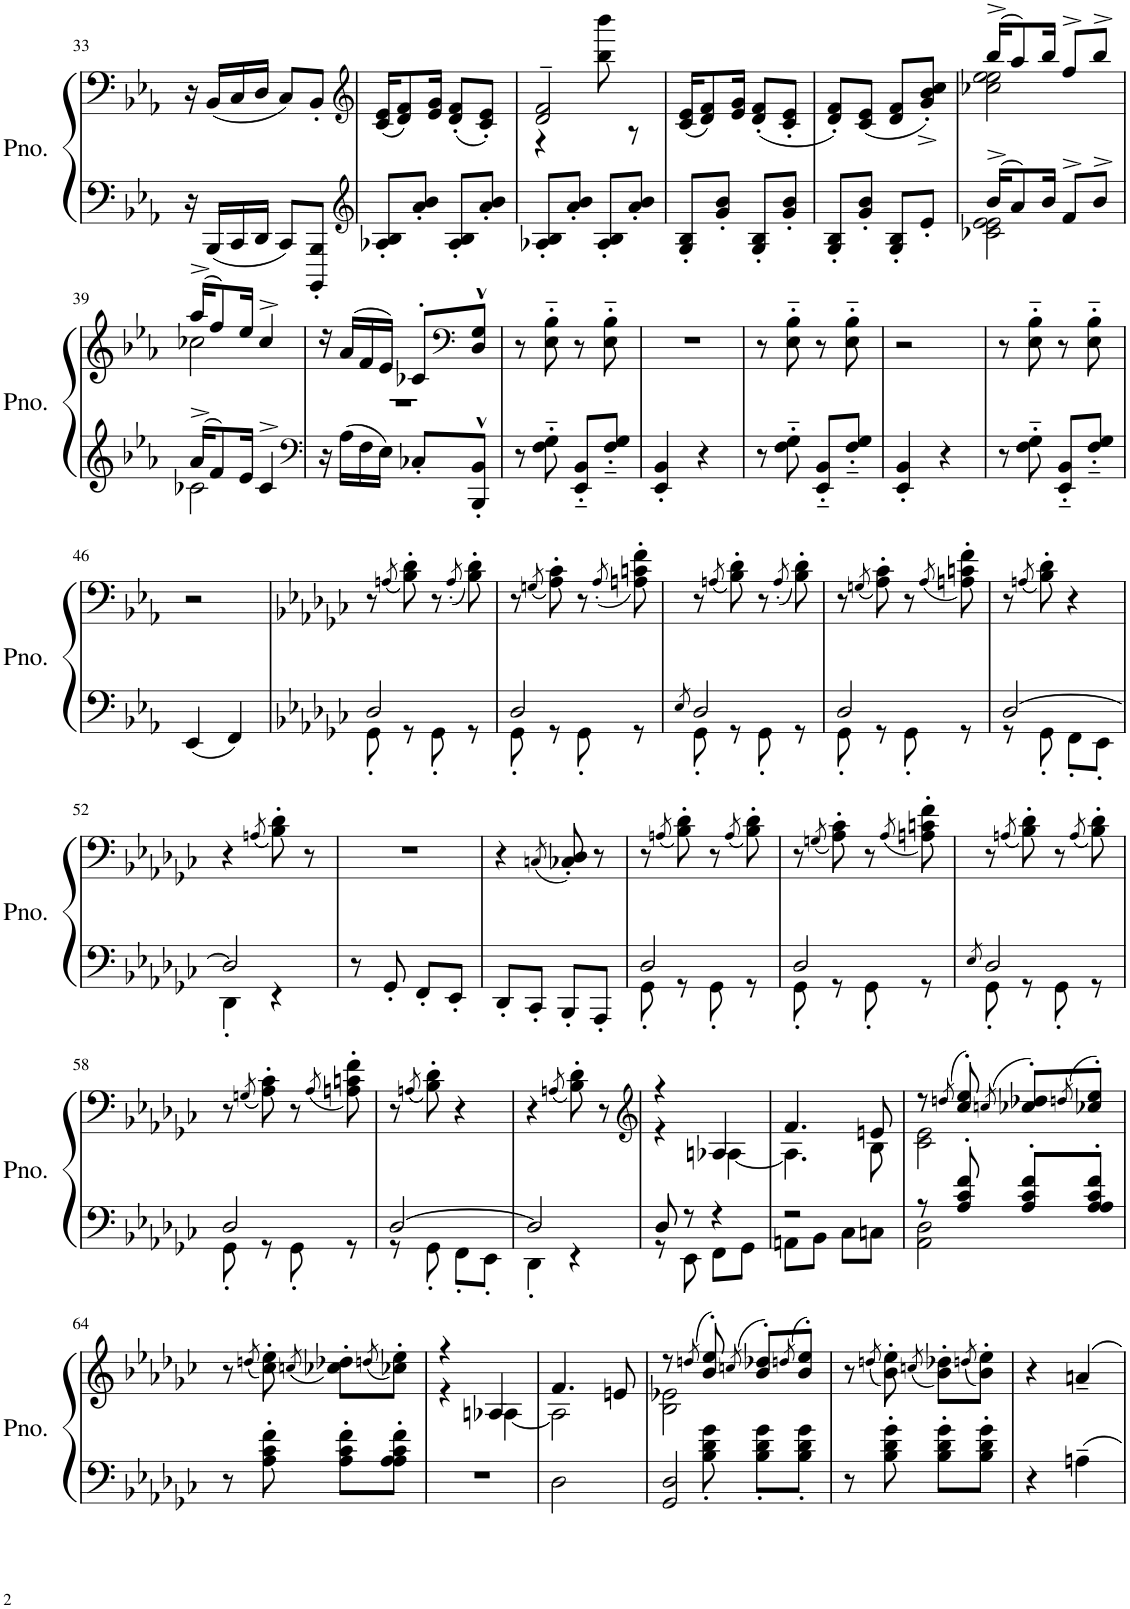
**kern	**kern
*part1	*part1
*staff2	*staff1
*I"Piano	*
*I'Pno.	*
!!LO:PB:g=z
*clefF4	*clefF4
*k[b-e-a-]	*k[b-e-a-]
*M2/4	*M2/4
=33	=33
16r	16r
16BBB-/LL	(16BB-/LL
16CC/	16C/
16DD/JJ	16D/JJ
8CC/L	8C/L)
8BBBB-/' 8BBB-/'J	8BB-'/J
=34	=34
*clefG2	*clefG2
8A-X/' 8B-/'L	(16c/ 16e-/KL
.	8d/ 8f/)
8a-/' 8b-/'J	.
.	16e-/ 16g/Jk
8A-/' 8B-/'L	(8d/' 8f/'L
8a-/' 8b-/'J	8c/' 8e-/'J)
=35	=35
*	*^
8A-X/' 8B-/'L	2d/~ 2f/~	4r
8a-/' 8b-/'J	.	.
8A-/' 8B-/'L	.	8bb-\ 8bbb-\
8a-/' 8b-/'J	.	8r
*	*v	*v
=36	=36
8G/' 8B-/'L	(16c/ 16e-/KL
.	8d/ 8f/)
8g/' 8b-/'J	.
.	16e-/ 16g/Jk
8G/' 8B-/'L	(8d/' 8f/'L
8g/' 8b-/'J	8c/' 8e-/'J
=37	=37
8G/' 8B-/'L	8d/' 8f/'L)
8g/' 8b-/'J	(8c/ 8e-/J
8G/' 8B-/'L	8d/ 8f/L
8e-'/J	8g/'^ 8b-/'^ 8cc/'^J)
=38	=38
*^	*^
16b-^/KL	2c-X\ 2e-\ 2e-\	(16bb-^/KL	2cc-X\ 2ee-\ 2ee-\
8a-/	.	8aa-/)	.
16b-/Jk	.	16bb-/Jk	.
8f^/L	.	8ff^/L	.
8b-^/J	.	8bb-^/J	.
!!LO:LB:g=z	!!
=39	=39	=39	=39
16a-^/KL	2c-X\	(16aa-^/KL	2cc-X\
8f/	.	8ff/)	.
16e-/Jk	.	16ee-/Jk	.
4c-^/	.	4cc-^/	.
*v	*v	*	*
=40	=40	=40
*clefF4	*	*
16r	16r	2r
16A-\LL	(16a-/LL	.
16F\	16f/	.
16E-\JJ	16e-/JJ)	.
8C-X'/L	8c-X'/L	.
*	*clefF4	*
8BBB-/'^^ 8BB-/'^^J	8D/'^^ 8G/'^^J	.
*	*v	*v
=41	=41
8r	8r
8F\'~ 8G\'~	8E-\'~ 8B-\'~
8EE-/'~ 8BB-/'~L	8r
8F/'~ 8G/'~J	8E-\'~ 8B-\'~
=42	=42
4EE-/' 4BB-/'	2r
4r	.
=43	=43
8r	8r
8F\'~ 8G\'~	8E-\'~ 8B-\'~
8EE-/'~ 8BB-/'~L	8r
8F/'~ 8G/'~J	8E-\'~ 8B-\'~
=44	=44
4EE-/' 4BB-/'	2r
4r	.
=45	=45
8r	8r
8F\'~ 8G\'~	8E-\'~ 8B-\'~
8EE-/'~ 8BB-/'~L	8r
8F/'~ 8G/'~J	8E-\'~ 8B-\'~
!!LO:LB:g=z
=46	=46
4EE-/	2r
4FF/	.
=47	=47
*k[b-e-a-d-g-c-]	*k[b-e-a-d-g-c-]
*^	*
2D-/	8GG-'\	8r
.	.	(8qAn/
.	8r	8B-\' 8d-\')
.	8GG-'\	8r
.	.	(8qA'/
.	8r	8B-\' 8d-\')
=48	=48	=48
2D-/	8GG-'\	8r
.	.	(8qGn/
.	8r	8A-\' 8c-\')
.	8GG-'\	8r
.	.	(8qA-'/
.	8r	8An\' 8cn\' 8f\')
=49	=49	=49
8qE-/	.	.
2D-/	8GG-'\	8r
.	.	(8qAn/
.	8r	8B-\' 8d-\')
.	8GG-'\	8r
.	.	(8qA'/
.	8r	8B-\' 8d-\')
=50	=50	=50
2D-/	8GG-'\	8r
.	.	(8qGn/
.	8r	8A-\' 8c-\')
.	8GG-'\	8r
.	.	(8qA-/
.	8r	8An\' 8cn\' 8f\')
=51	=51	=51
[2D-/	8r	8r
.	.	(8qAn/
.	8GG-'\	8B-\' 8d-\')
.	8FF'\L	4r
.	8EE-'\J	.
!!LO:LB:g=z
=52	=52	=52
2D-/]	4DD-'\	4r
.	.	(8qAn/
.	4r	8B-\' 8d-\')
.	.	8r
*v	*v	*
=53	=53
8r	2r
8GG-'/	.
8FF'/L	.
8EE-'/J	.
=54	=54
8DD-'/L	4r
8CC-'/J	.
.	(8qCn/
8BBB-'/L	8C-X/' 8D-/')
8AAA-'/J	8r
=55	=55
*^	*
2D-/	8GG-'\	8r
.	.	(8qAn/
.	8r	8B-\' 8d-\')
.	8GG-'\	8r
.	.	(8qA/
.	8r	8B-\' 8d-\')
=56	=56	=56
2D-/	8GG-'\	8r
.	.	(8qGn/
.	8r	8A-\' 8c-\')
.	8GG-'\	8r
.	.	(8qA-/
.	8r	8An\' 8cn\' 8f\')
=57	=57	=57
8qE-/	.	.
2D-/	8GG-'\	8r
.	.	(8qAn/
.	8r	8B-\' 8d-\')
.	8GG-'\	8r
.	.	(8qA/
.	8r	8B-\' 8d-\')
!!LO:LB:g=z
=58	=58	=58
2D-/	8GG-'\	8r
.	.	(8qGn/
.	8r	8A-\' 8c-\')
.	8GG-'\	8r
.	.	(8qA-/
.	8r	8An\' 8cn\' 8f\')
=59	=59	=59
[2D-/	8r	8r
.	.	(8qAn/
.	8GG-'\	8B-\' 8d-\')
.	8FF'\L	4r
.	8EE-'\J	.
=60	=60	=60
2D-/]	4DD-'\	4r
.	.	(8qAn/
.	4r	8B-\' 8d-\')
.	.	8r
=61	=61	=61
*	*	*clefG2
*	*	*^
8D-/	8r	4r	4r
8r	8EE-\	.	.
4r	8FF\L	4An/	[4A-X\
.	8GG-\J	.	.
=62	=62	=62	=62
2r	8AAn\L	4.f/	4.A-\]
.	8BB-\J	.	.
.	8C-\L	.	.
.	8Cn\J	8en/	8B-\
=63	=63	=63	=63
8r	2AA-\ 2D-\	8r	2c-\ 2e-\
.	.	(8qddn/	.
8A-/' 8c-/' 8f/'	.	8cc-/' 8ee-/')	.
.	.	(8qccn/	.
8A-/' 8c-/' 8f/'L	.	8cc-X/' 8dd-X/'L)	.
.	.	(8qddn/	.
8A-/' 8A-/' 8c-/' 8f/'J	.	8cc-X/' 8ee-/'J)	.
*v	*v	*	*
*	*v	*v
!!LO:LB:g=z
=64	=64
8r	8r
.	(8qddn/
8A-\' 8c-\' 8f\'	8cc-\' 8ee-\')
.	(8qccn/
8A-\' 8c-\' 8f\'L	8cc-X\' 8dd-X\'L)
.	(8qddn/
8A-\' 8A-\' 8c-\' 8f\'J	8cc-X\' 8ee-\'J)
=65	=65
*	*^
2r	4r	4r
.	4An/	[4A-X\
=66	=66	=66
2D-\	4.f/	2A-\]
.	8en/	.
=67	=67	=67
*^	*	*
2GG-/ 2D-/	8ryy	8r	2B-\ 2e-X\
.	.	(8qddn/	.
.	8B-\' 8d-\' 8g-\'	8b-/' 8ee-/')	.
.	.	(8qccn/	.
.	8B-\' 8d-\' 8g-\'L	8b-/' 8dd-X/'L)	.
.	.	(8qddn/	.
.	8B-\' 8d-\' 8g-\'J	8b-/' 8ee-/'J)	.
*v	*v	*	*
*	*v	*v
=68	=68
8r	8r
.	(8qddn/
8B-\' 8d-\' 8g-\'	8b-\' 8ee-\')
.	(8qccn/
8B-\' 8d-\' 8g-\'L	8b-\' 8dd-X\'L)
.	(8qddn/
8B-\' 8d-\' 8g-\'J	8b-\' 8ee-\'J)
=69	=69
4r	4r
4An~\	4an~/
=	=
*-	*-
